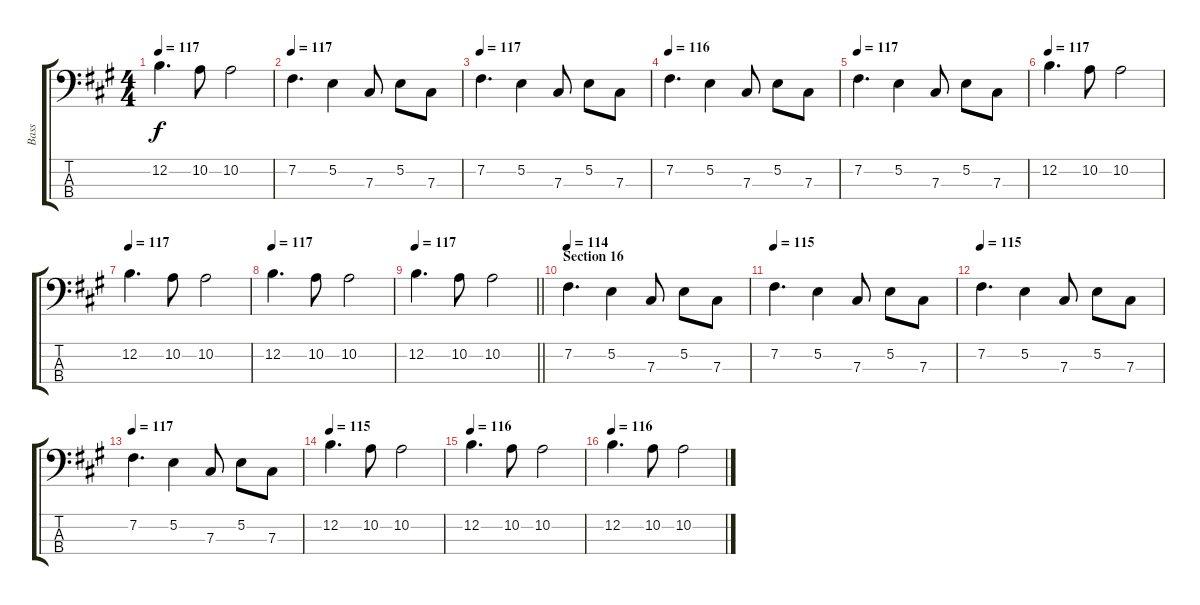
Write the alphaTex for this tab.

\track ("Bass" "Bass") {instrument electricbassfinger}
\staff {score tabs}
\tuning (E2 B1 Gb1 B0) {hide}
\ts (4 4)
\tempo 117
\clef f4
\ks f#minor
12.2.4{d dy f} 10.2.8 10.2.2 |
\tempo 117
7.2.4{d} 5.2.4 7.3.8 5.2.8 7.3.8 |
\tempo 117
7.2.4{d} 5.2.4 7.3.8 5.2.8 7.3.8 |
\tempo 116
7.2.4{d} 5.2.4 7.3.8 5.2.8 7.3.8 |
\tempo 117
7.2.4{d} 5.2.4 7.3.8 5.2.8 7.3.8 |
\tempo 117
12.2.4{d} 10.2.8 10.2.2 |
\tempo 117
12.2.4{d} 10.2.8 10.2.2 |
\tempo 117
12.2.4{d} 10.2.8 10.2.2 |
\tempo 117
\barLineRight lightlight
12.2.4{d} 10.2.8 10.2.2 |
\section ("" "Section 16")
\tempo 114
7.2.4{d} 5.2.4 7.3.8 5.2.8 7.3.8 |
\tempo 115
7.2.4{d} 5.2.4 7.3.8 5.2.8 7.3.8 |
\tempo 115
7.2.4{d} 5.2.4 7.3.8 5.2.8 7.3.8 |
\tempo 117
7.2.4{d} 5.2.4 7.3.8 5.2.8 7.3.8 |
\tempo 115
12.2.4{d} 10.2.8 10.2.2 |
\tempo 116
12.2.4{d} 10.2.8 10.2.2 |
\tempo 116
12.2.4{d} 10.2.8 10.2.2
